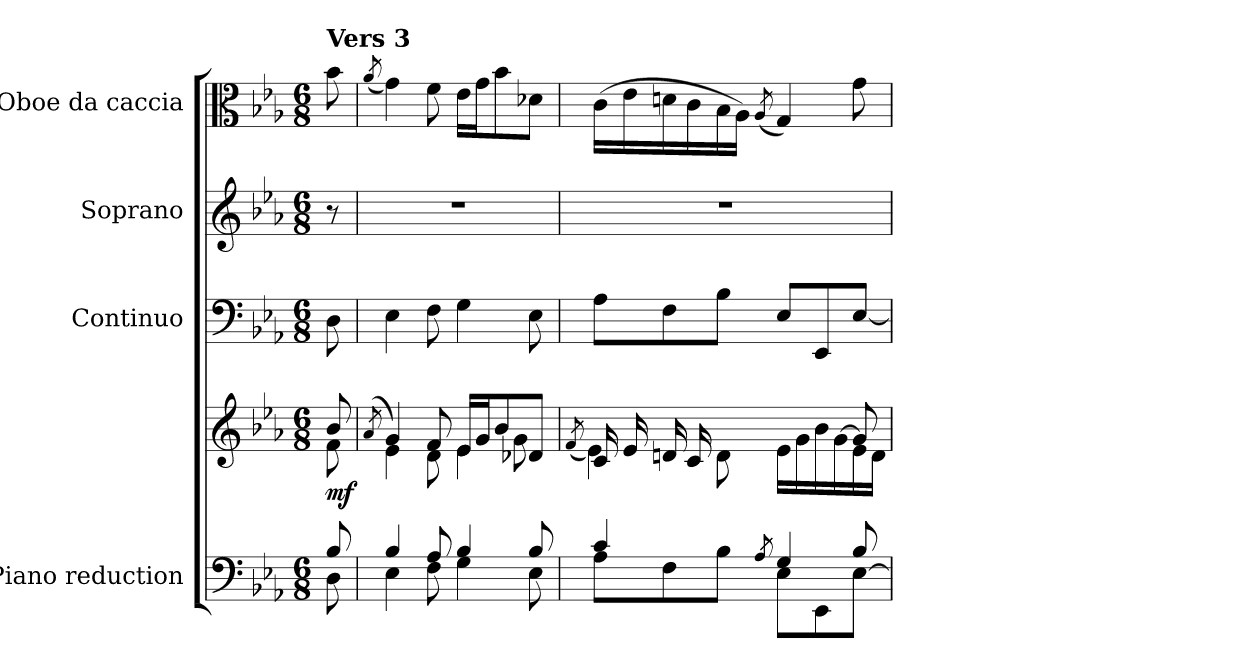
**kern	**kern	**dynam	**kern	**kern	**kern
*part4	*part4	*part4	*part3	*part2	*part1
*staff5	*staff4	*staff4/5	*staff3	*staff2	*staff1
*I"Piano reduction	*	*	*I"Continuo	*I"Soprano	*I"Oboe da caccia
*I'Pno	*	*	*	*	*I'Ob
*stria5	*stria5	*	*	*	*
*clefF4	*clefG2	*	*clefF4	*clefG2	*clefC3
*k[b-e-a-]	*k[b-e-a-]	*	*k[b-e-a-]	*k[b-e-a-]	*k[b-e-a-]
*M6/8	*M6/8	*	*M6/8	*M6/8	*M6/8
=	=	=	=	=	=
*^	*^	*	*	*	*
!	!	!	!	!	!	!	!LO:TX:a:B:t=Vers 3
!	!	!	!	!LO:DY:b	!	!	!
8B-/	8D\	8b-/	8f\	mf	8D\	8r	8b-\
=1	=1	=1	=1	=1	=1	=1	=1
.	.	(8qa-/	.	.	.	.	(8qa-/
4B-/	4E-\	4g/)	4e-\	.	4E-\	2.r	4g\)
8A-/	8F\	8f/	8d\	.	8F\	.	8f\
4B-/	4G\	16e-/LL	4e-\	.	4G\	.	16e-\LL
.	.	16g/J	.	.	.	.	16g\J
.	.	8b-/	.	.	.	.	8b-\
8B-/	8E-\	8d-X/J	8g\	.	8E-\	.	8d-X\J
*v	*v	*	*	*	*	*	*
=2	=2	=2	=2	=2	=2	=2
.	.	(8qf/	.	.	.	.
*^	*	*	*	*	*	*
*	*^	*	*	*	*	*	*
4ryy	4c/	8A-\L	16c/LL	4e-\)	.	8A-\L	2.r	(16c\LL
.	.	.	16e-/	.	.	.	.	16e-\
.	.	8F\	16dn/	.	.	8F\	.	16dn\
.	.	.	16c/	.	.	.	.	16c\
16B-/	8ryy	8B-\J	8ryy	8d\	.	8B-\J	.	16B-\
16A-/JJ	.	.	.	.	.	.	.	16A-\JJ)
.	8qA-/	.	.	.	.	.	.	(8qA-/
4.ryy	4G/	8E-\L	4ryy	16e-\LL	.	8E-/L	.	4G/)
.	.	.	.	16g\	.	.	.	.
.	.	8EE-\	.	16b-\	.	8EE-/	.	.
.	.	.	.	[>16g\	.	.	.	.
.	8B-/	[8E-\J	8g/]	16e-\	.	[8E-/J	.	8g\
.	.	.	.	16d\JJ	.	.	.	.
*v	*v	*v	*	*	*	*	*	*
*	*v	*v	*	*	*	*
=	=	=	=	=	=
*-	*-	*-	*-	*-	*-
